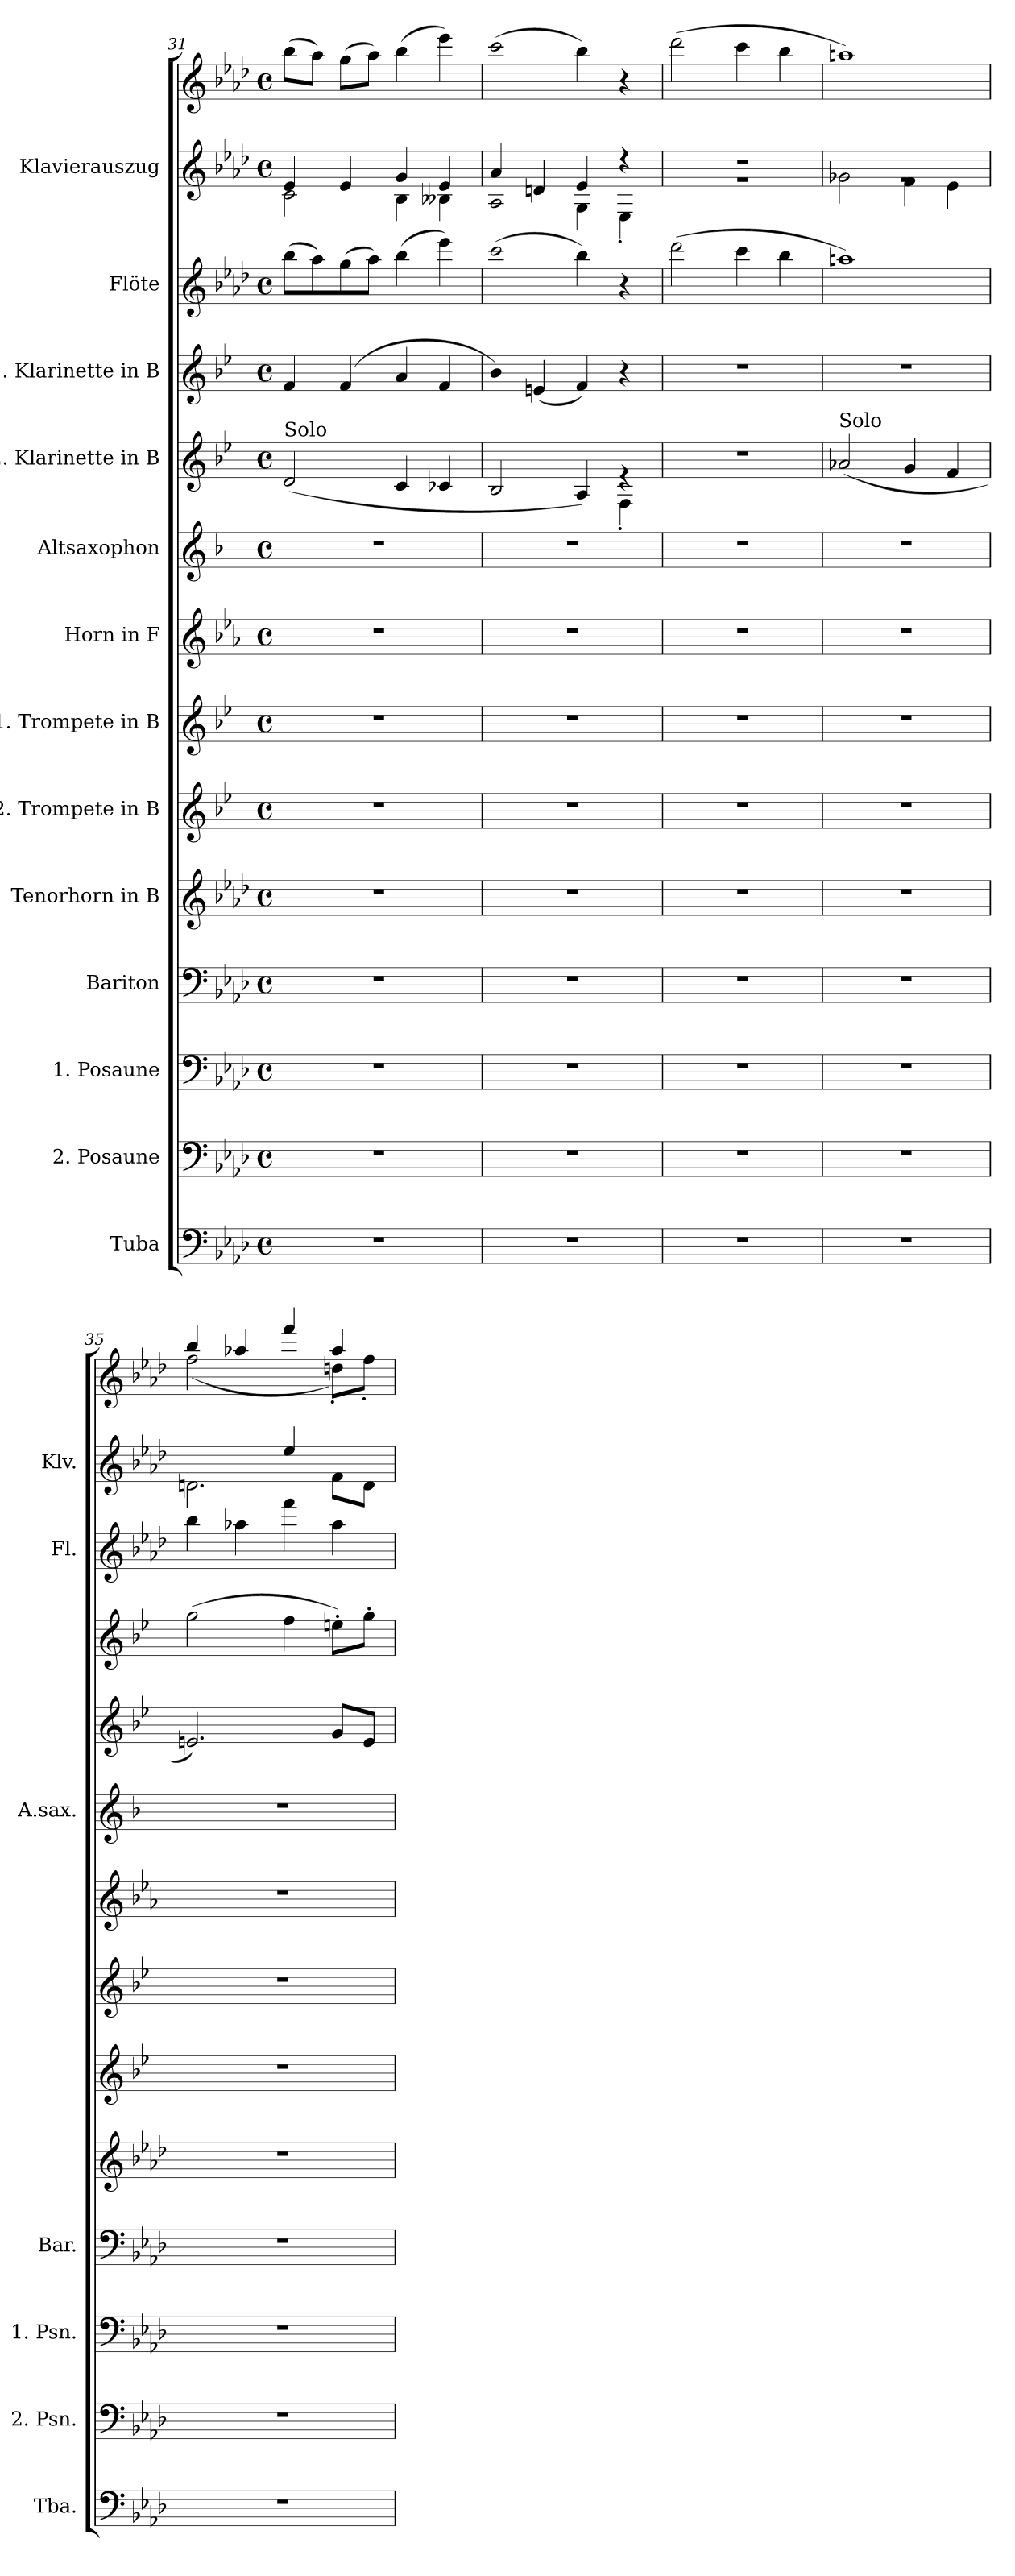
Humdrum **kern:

**kern	**kern	**kern	**kern	**kern	**kern	**kern	**kern	**kern	**kern	**dynam	**kern	**kern	**kern	**kern
*part13	*part12	*part11	*part10	*part9	*part8	*part7	*part6	*part5	*part4	*part4	*part3	*part2	*part1	*part1
*staff14	*staff13	*staff12	*staff11	*staff10	*staff9	*staff8	*staff7	*staff6	*staff5	*staff5	*staff4	*staff3	*staff2	*staff1
*I"Tuba	*I"2. Posaune	*I"1. Posaune	*I"Bariton	*I"Tenorhorn in B	*I"2. Trompete in B	*I"1. Trompete in B	*I"Horn in F	*I"Altsaxophon	*I"2. Klarinette in B	*	*I"1. Klarinette in B	*I"Flöte	*I"Klavierauszug	*
*I'Tba.	*I'2. Psn.	*I'1. Psn.	*I'Bar.	*	*	*	*	*I'A.sax.	*	*	*	*I'Fl.	*I'Klv.	*
*clefF4	*clefF4	*clefF4	*clefF4	*clefG2	*clefG2	*clefG2	*clefG2	*clefG2	*clefG2	*	*clefG2	*clefG2	*clefG2	*clefG2
*	*	*	*	*ITrd8c14	*ITrd1c2	*ITrd1c2	*ITrd4c7	*ITrd5c9	*ITrd1c2	*	*ITrd1c2	*	*	*
*k[b-e-a-d-]	*k[b-e-a-d-]	*k[b-e-a-d-]	*k[b-e-a-d-]	*k[b-e-a-d-]	*k[b-e-a-d-]	*k[b-e-a-d-]	*k[b-e-a-d-]	*k[b-e-a-d-]	*k[b-e-a-d-]	*	*k[b-e-a-d-]	*k[b-e-a-d-]	*k[b-e-a-d-]	*k[b-e-a-d-]
*M4/4	*M4/4	*M4/4	*M4/4	*M4/4	*M4/4	*M4/4	*M4/4	*M4/4	*M4/4	*	*M4/4	*M4/4	*M4/4	*M4/4
*met(c)	*met(c)	*met(c)	*met(c)	*met(c)	*met(c)	*met(c)	*met(c)	*met(c)	*met(c)	*	*met(c)	*met(c)	*met(c)	*met(c)
=31	=31	=31	=31	=31	=31	=31	=31	=31	=31	=31	=31	=31	=31	=31
*	*	*	*	*	*	*	*	*	*	*	*	*	*^	*
!	!	!	!	!	!	!	!	!	!LO:TX:a:t=Solo	!	!	!	!	!	!
!	!	!	!	!	!	!	!	!	!	!LO:DY:b	!	!	!	!	!
!	!	!	!	!	!	!	!	!	!	!LO:DY:n=1:b	!	!	!	!	!
1r	1r	1r	1r	1r	1r	1r	1r	1r	(>2c/	p other-dynamics	4e-/	(>8bb-\L	4e-/	2c\	(>8bb-\L
.	.	.	.	.	.	.	.	.	.	.	.	8aa-\)	.	.	8aa-\J)
.	.	.	.	.	.	.	.	.	.	.	(<4e-/	(>8gg\	4e-/	.	(>8gg\L
.	.	.	.	.	.	.	.	.	.	.	.	8aa-\J)	.	.	8aa-\J)
.	.	.	.	.	.	.	.	.	4B-/	.	4g/	(>4bb-\	4g/	4B-\	(>4bb-\
.	.	.	.	.	.	.	.	.	4B--X/	.	4e-/	4eee-\)	4e-/	4B--X\	4eee-\)
=32	=32	=32	=32	=32	=32	=32	=32	=32	=32	=32	=32	=32	=32	=32	=32
*	*	*	*	*	*	*	*	*	*^	*	*	*	*	*	*
1r	1r	1r	1r	1r	1r	1r	1r	1r	2A-/	2.ryy	.	4a-\)	(>2ccc\	4a-/	2A-\	(>2ccc\
.	.	.	.	.	.	.	.	.	.	.	.	(<4dn/	.	4dn/	.	.
.	.	.	.	.	.	.	.	.	4G/)	.	.	4e-/)	4bb-\)	4e-/	4G\	4bb-\)
.	.	.	.	.	.	.	.	.	4re	4E-'\	.	4r	4r	4r	4E-'\	4r
*	*	*	*	*	*	*	*	*	*v	*v	*	*	*	*	*	*
!!LO:PB:g=z
=33	=33	=33	=33	=33	=33	=33	=33	=33	=33	=33	=33	=33	=33	=33	=33
1r	1r	1r	1r	1r	1r	1r	1r	1r	1r	.	1r	(>2ddd-\	1rg	1rdd	(>2ddd-\
.	.	.	.	.	.	.	.	.	.	.	.	4ccc\	.	.	4ccc\
.	.	.	.	.	.	.	.	.	.	.	.	4bb-\	.	.	4bb-\
=34	=34	=34	=34	=34	=34	=34	=34	=34	=34	=34	=34	=34	=34	=34	=34
!	!	!	!	!	!	!	!	!	!LO:TX:a:t=Solo	!	!	!	!	!	!
1r	1r	1r	1r	1r	1r	1r	1r	1r	(<2g-X/	.	1r	1aan)	1rg	2g-X\	1aan)
.	.	.	.	.	.	.	.	.	4f/	.	.	.	.	4f\	.
.	.	.	.	.	.	.	.	.	4e-/	.	.	.	.	4e-\	.
=35	=35	=35	=35	=35	=35	=35	=35	=35	=35	=35	=35	=35	=35	=35	=35
*	*	*	*	*	*	*	*	*	*	*	*	*	*	*	*^
1r	1r	1r	1r	1r	1r	1r	1r	1r	2.dn/)	.	(>2ff\	4bb-\	2ryy	2.dn\	4bb-/	(<2ff\
.	.	.	.	.	.	.	.	.	.	.	.	4aa-X\	.	.	4aa-X/	.
.	.	.	.	.	.	.	.	.	.	.	4ee-\	4fff\	4ee-/	.	4fff/	4ryy
.	.	.	.	.	.	.	.	.	8f/L	.	8ddn'\L)	4aa-\	4ryy	8f\L	4aa-/	8ddn'\L)
.	.	.	.	.	.	.	.	.	8d/J	.	8ff'\J	.	.	8d\J	.	8ff'\J
*	*	*	*	*	*	*	*	*	*	*	*	*	*v	*v	*	*
*	*	*	*	*	*	*	*	*	*	*	*	*	*	*v	*v
=	=	=	=	=	=	=	=	=	=	=	=	=	=	=
*-	*-	*-	*-	*-	*-	*-	*-	*-	*-	*-	*-	*-	*-	*-
